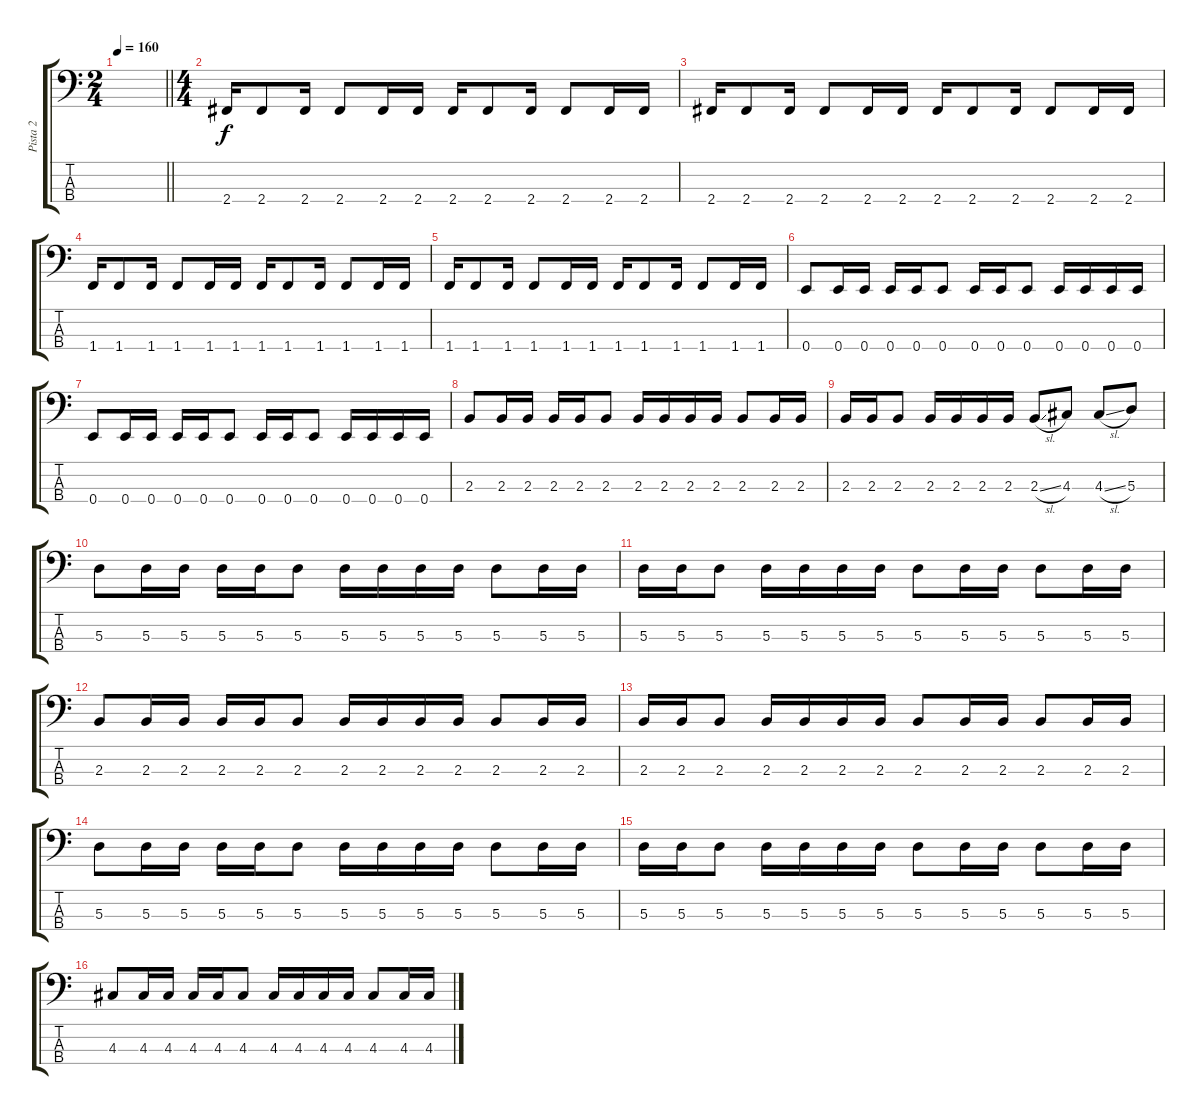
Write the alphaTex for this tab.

\track ("Pista 2" "Pista 2") {instrument electricbasspick}
\staff {score tabs}
\tuning (G2 D2 A1 E1) {hide}
\ts (2 4)
\tempo 160
\clef f4
\barLineRight lightlight
\ks c
|
\ts (4 4)
2.4.16 2.4.8 2.4.16 2.4.8 2.4.16 2.4.16 2.4.16 2.4.8 2.4.16 2.4.8 2.4.16 2.4.16 |
2.4.16 2.4.8 2.4.16 2.4.8 2.4.16 2.4.16 2.4.16 2.4.8 2.4.16 2.4.8 2.4.16 2.4.16 |
1.4.16 1.4.8 1.4.16 1.4.8 1.4.16 1.4.16 1.4.16 1.4.8 1.4.16 1.4.8 1.4.16 1.4.16 |
1.4.16 1.4.8 1.4.16 1.4.8 1.4.16 1.4.16 1.4.16 1.4.8 1.4.16 1.4.8 1.4.16 1.4.16 |
0.4.8 0.4.16 0.4.16 0.4.16 0.4.16 0.4.8 0.4.16 0.4.16 0.4.8 0.4.16 0.4.16 0.4.16 0.4.16 |
0.4.8 0.4.16 0.4.16 0.4.16 0.4.16 0.4.8 0.4.16 0.4.16 0.4.8 0.4.16 0.4.16 0.4.16 0.4.16 |
2.3.8 2.3.16 2.3.16 2.3.16 2.3.16 2.3.8 2.3.16 2.3.16 2.3.16 2.3.16 2.3.8 2.3.16 2.3.16 |
2.3.16 2.3.16 2.3.8 2.3.16 2.3.16 2.3.16 2.3.16 2.3{sl}.8 4.3.8 4.3{sl}.8 5.3.8 |
5.3.8 5.3.16 5.3.16 5.3.16 5.3.16 5.3.8 5.3.16 5.3.16 5.3.16 5.3.16 5.3.8 5.3.16 5.3.16 |
5.3.16 5.3.16 5.3.8 5.3.16 5.3.16 5.3.16 5.3.16 5.3.8 5.3.16 5.3.16 5.3.8 5.3.16 5.3.16 |
2.3.8 2.3.16 2.3.16 2.3.16 2.3.16 2.3.8 2.3.16 2.3.16 2.3.16 2.3.16 2.3.8 2.3.16 2.3.16 |
2.3.16 2.3.16 2.3.8 2.3.16 2.3.16 2.3.16 2.3.16 2.3.8 2.3.16 2.3.16 2.3.8 2.3.16 2.3.16 |
5.3.8 5.3.16 5.3.16 5.3.16 5.3.16 5.3.8 5.3.16 5.3.16 5.3.16 5.3.16 5.3.8 5.3.16 5.3.16 |
5.3.16 5.3.16 5.3.8 5.3.16 5.3.16 5.3.16 5.3.16 5.3.8 5.3.16 5.3.16 5.3.8 5.3.16 5.3.16 |
4.3.8 4.3.16 4.3.16 4.3.16 4.3.16 4.3.8 4.3.16 4.3.16 4.3.16 4.3.16 4.3.8 4.3.16 4.3.16
